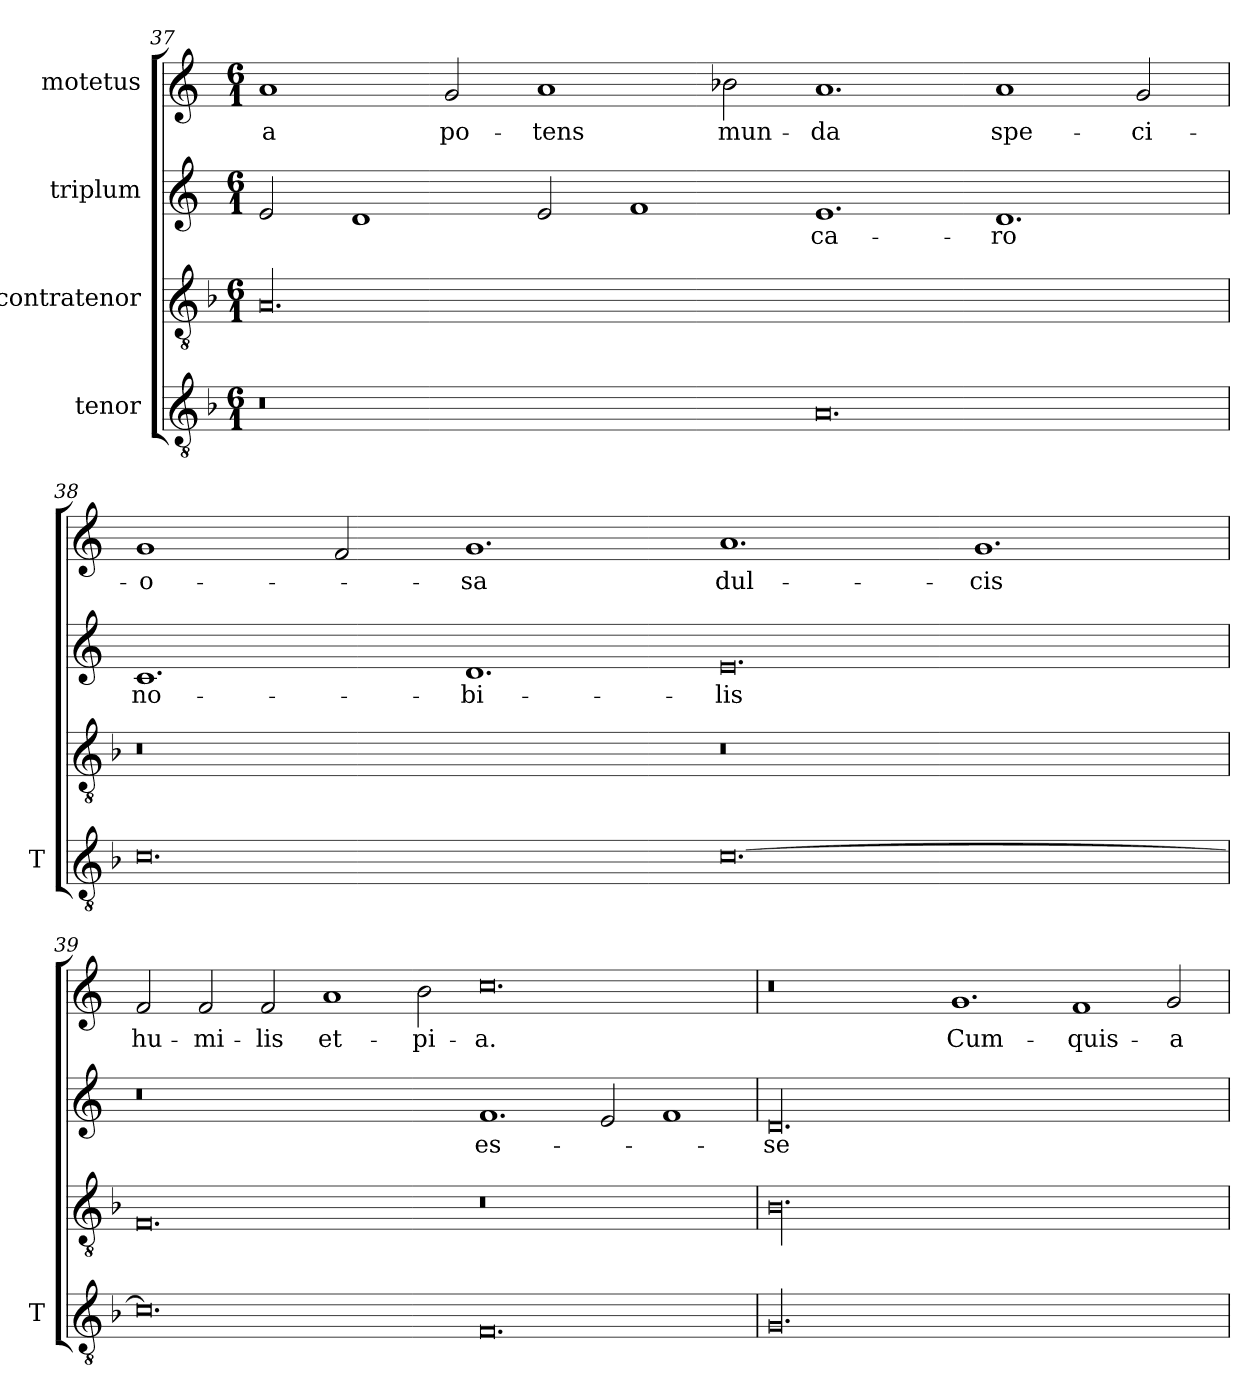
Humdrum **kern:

**kern	**kern	**kern	**text	**kern	**text
*part4	*part3	*part2	*part2	*part1	*part1
*staff4	*staff3	*staff2	*staff2	*staff1	*staff1
*I"tenor	*I"contratenor	*I"triplum	*	*I"motetus	*
*I'T	*	*	*	*	*
!!LO:LB:g=z
*clefGv2	*clefGv2	*clefG2	*	*clefG2	*
*k[b-]	*k[b-]	*k[]	*	*k[]	*
*F:	*F:	*C:	*	*C:	*
*M6/1	*M6/1	*M6/1	*	*M6/1	*
=37	=37	=37	=37	=37	=37
0.r	00.A/	2e/	.	1a/	-a
.	.	1d/	.	.	.
.	.	.	.	2g/	po-
.	.	2e/	.	1a/	-tens
.	.	1f/	.	.	.
.	.	.	.	2b-X\	mun-
0.A/	.	1.e/	ca-	1.a/	-da
.	.	1.d/	-ro	1a/	spe-
.	.	.	.	2g/	-ci-
=38	=38	=38	=38	=38	=38
0.c\	0.r	1.c/	no-	1g/	-o-
.	.	.	.	2f/	.
.	.	1.d/	-bi-	1.g/	-sa
[0.c\	0.r	0.e/	-lis	1.a/	dul-
.	.	.	.	1.g/	-cis
=39	=39	=39	=39	=39	=39
0.c\]	0.F/	0.r	.	2f/	hu-
.	.	.	.	2f/	-mi-
.	.	.	.	2f/	-lis
.	.	.	.	1a/	et-
.	.	.	.	2b\	pi-
0.F/	0.r	1.f/	es-	0.cc\	-a.
.	.	2e/	.	.	.
.	.	1f/	.	.	.
!!LO:LB:g=z
=40	=40	=40	=40	=40	=40
00.G/	00.B-\	00.d/	-se	0.r	.
.	.	.	.	1.g/	Cum-
.	.	.	.	1f/	quis-
.	.	.	.	2g/	a-
=	=	=	=	=	=
*-	*-	*-	*-	*-	*-
